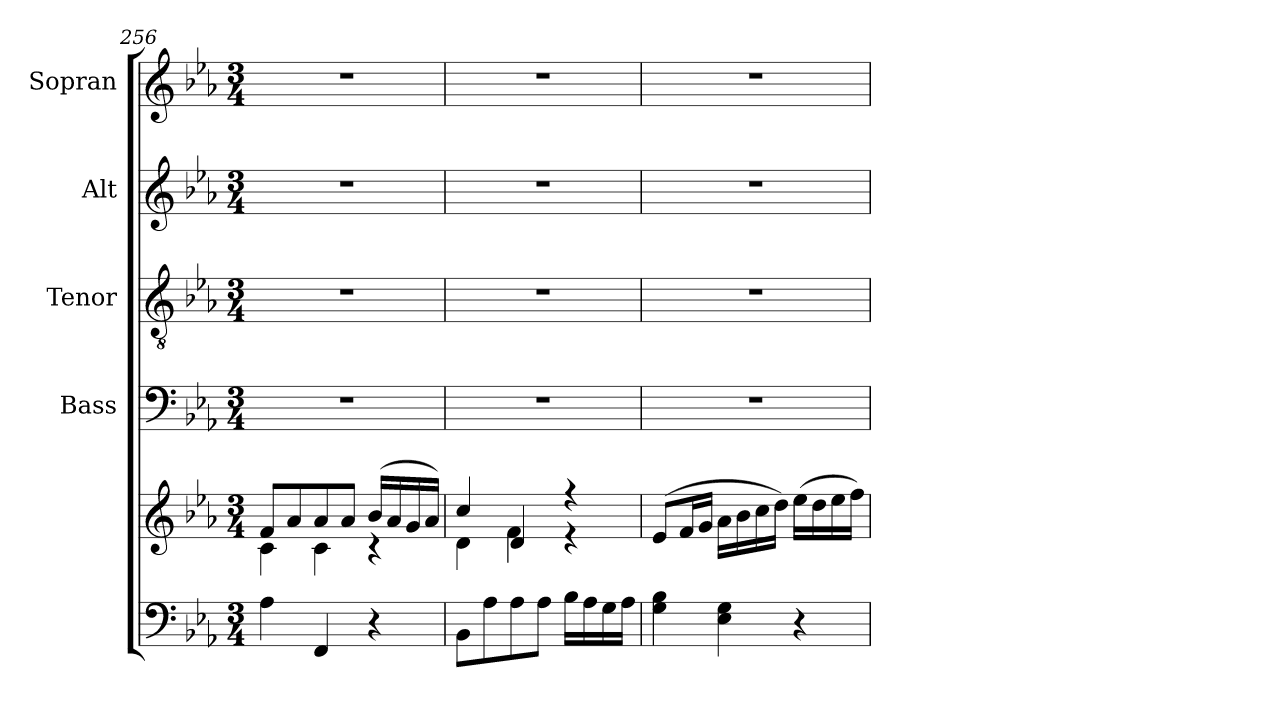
**kern	**kern	**kern	**kern	**kern	**kern
*part5	*part5	*part4	*part3	*part2	*part1
*staff6	*staff5	*staff4	*staff3	*staff2	*staff1
*	*	*I"Bass	*I"Tenor	*I"Alt	*I"Sopran
*	*	*I'B.	*I'T.	*I'A.	*I'S.
*clefF4	*clefG2	*clefF4	*clefGv2	*clefG2	*clefG2
*k[b-e-a-]	*k[b-e-a-]	*k[b-e-a-]	*k[b-e-a-]	*k[b-e-a-]	*k[b-e-a-]
*E-:	*E-:	*E-:	*E-:	*E-:	*E-:
*M3/4	*M3/4	*M3/4	*M3/4	*M3/4	*M3/4
=256	=256	=256	=256	=256	=256
*	*^	*	*	*	*
4A-\	8f/L	4c\	2.r	2.r	2.r	2.r
.	8a-/	.	.	.	.	.
4FF/	8a-/	4c\	.	.	.	.
.	8a-/J	.	.	.	.	.
4r	(>16b-/LL	4rc	.	.	.	.
.	16a-/	.	.	.	.	.
.	16g/	.	.	.	.	.
.	16a-/JJ)	.	.	.	.	.
=257	=257	=257	=257	=257	=257	=257
8BB-\L	4cc/	4d\	2.r	2.r	2.r	2.r
8A-\	.	.	.	.	.	.
8A-\	4d/	4f\	.	.	.	.
8A-\J	.	.	.	.	.	.
16B-\LL	4r	4r	.	.	.	.
16A-\	.	.	.	.	.	.
16G\	.	.	.	.	.	.
16A-\JJ	.	.	.	.	.	.
*	*v	*v	*	*	*	*
=258	=258	=258	=258	=258	=258
4G\ 4B-\	(>8e-/L	2.r	2.r	2.r	2.r
.	16f/L	.	.	.	.
.	16g/JJ	.	.	.	.
4E-\ 4G\	16a-\LL	.	.	.	.
.	16b-\	.	.	.	.
.	16cc\	.	.	.	.
.	16dd\JJ)	.	.	.	.
4r	(>16ee-\LL	.	.	.	.
.	16dd\	.	.	.	.
.	16ee-\	.	.	.	.
.	16ff\JJ)	.	.	.	.
=	=	=	=	=	=
*-	*-	*-	*-	*-	*-
